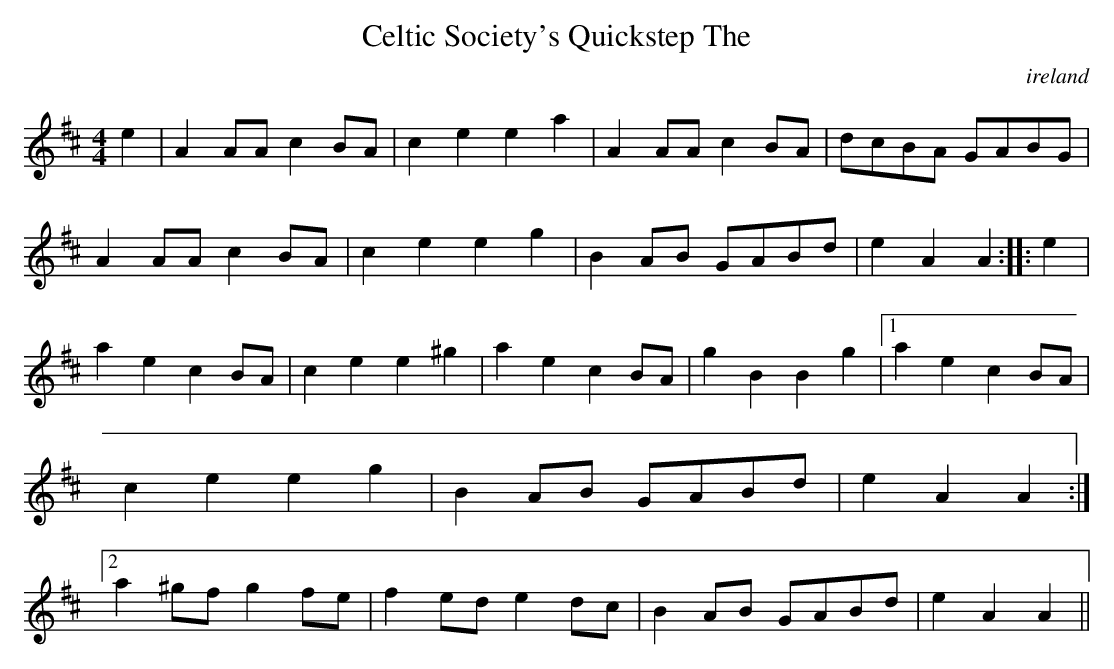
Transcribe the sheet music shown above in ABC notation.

X:1
T:Celtic Society's Quickstep The
O:ireland
M:4/4
K:AMix
e2 | A2 AA c2 BA | c2 e2 e2 a2 | A2 AA c2 BA | dcBA GABG |\
A2 AA c2 BA | c2 e2 e2 g2 | B2 AB GABd | e2 A2 A2 :: e2 |\
a2 e2 c2 BA | c2 e2 e2 ^g2 | a2 e2 c2 BA | g2 B2 B2 g2 |1\
a2 e2 c2 BA | c2 e2 e2 g2 | B2 AB GABd | e2 A2 A2 :|2\
a2 ^gf g2 fe | f2 ed e2 dc | B2 AB GABd | e2 A2 A2 ||
